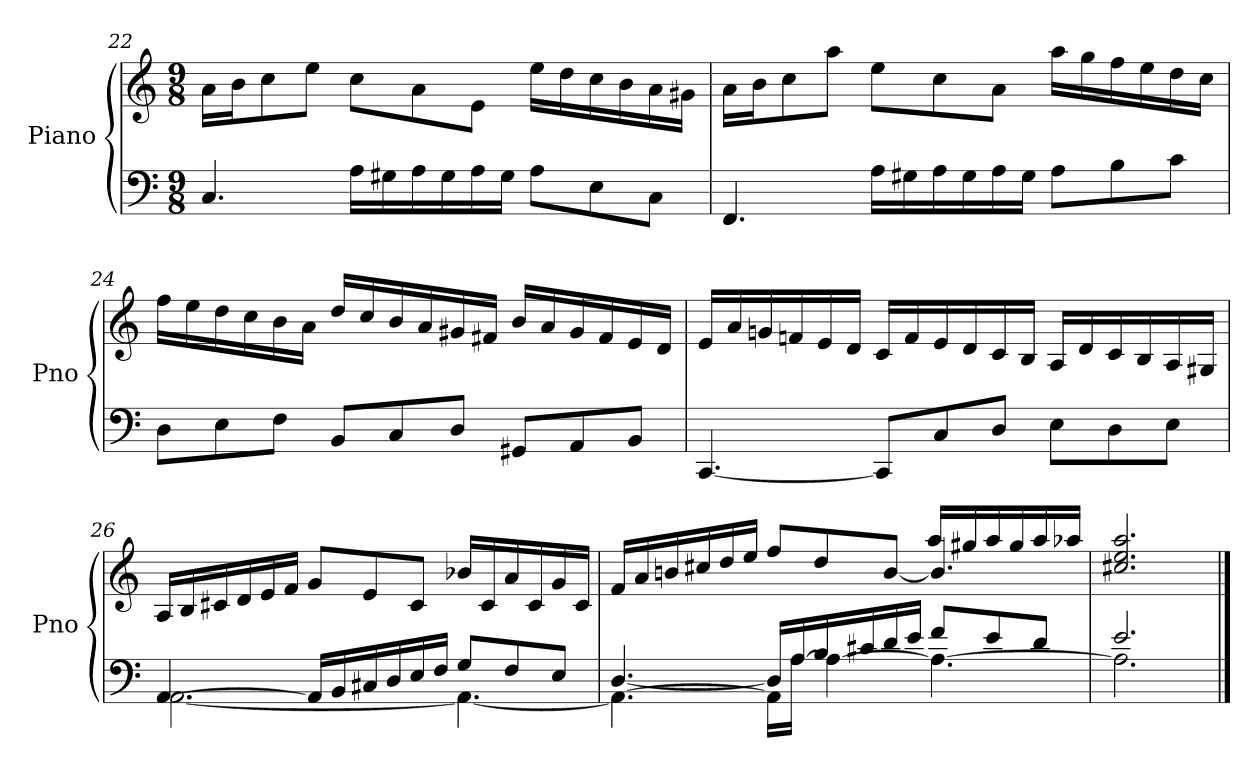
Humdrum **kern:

**kern	**kern
*part1	*part1
*staff2	*staff1
*I"Piano	*
*I'Pno	*
*clefF4	*clefG2
*k[]	*k[]
*M9/8	*M9/8
=22	=22
4.C/	16a\LL
.	16b\J
.	8cc\
.	8ee\J
16A\LL	8cc\L
16G#Xi\	.
16A\	8a\
16G#i\	.
16A\	8e\J
16G#i\JJ	.
8A\L	16ee\LL
.	16dd\
8E\	16cc\
.	16b\
8C\J	16a\
.	16g#X\JJ
!!LO:LB:g=z
=23	=23
4.FF/	16a\LL
.	16b\J
.	8cc\
.	8aa\J
16A\LL	8ee\L
16G#X\	.
16A\	8cc\
16G#\	.
16A\	8a\J
16G#\JJ	.
8A\L	16aa\LL
.	16gg\
8B\	16ff\
.	16ee\
8c\J	16dd\
.	16cc\JJ
=24	=24
8D\L	16ff\LL
.	16ee\
8E\	16dd\
.	16cc\
8F\J	16b\
.	16a\JJ
8BB/L	16dd/LL
.	16cc/
8C/	16b/
.	16a/
8D/J	16g#X/
.	16f#X/JJ
8GG#X/L	16b/LL
.	16a/
8AA/	16g#/
.	16f#/
8BB/J	16e/
.	16d/JJ
!!LO:LB:g=z
=25	=25
[4.CC/	16e/LL
.	16a/
.	16gn/
.	16fn/
.	16e/
.	16d/JJ
8CC/L]	16c/LL
.	16f/
8C/	16e/
.	16d/
8D/J	16c/
.	16B/JJ
8E\L	16A/LL
.	16d/
8D\	16c/
.	16B/
8E\J	16A/
.	16G#X/JJ
!!LO:LB:g=z
=26	=26
*^	*
[4.AA/	[2.AA\	16A/LL
.	.	16B/
.	.	16c#X/
.	.	16d/
.	.	16e/
.	.	16f/JJ
16AA/LL]	.	8g/L
16BB/	.	.
16C#X/	.	8e/
16D/	.	.
16E/	.	8c#/J
16F/JJ	.	.
8G/L	4.AA\_	16b-X/LL
.	.	16c#/
8F/	.	16a/
.	.	16c#/
8E/J	.	16g/
.	.	16c#/JJ
=27	=27	=27
*	*^	*^
2.ryy	[4.D/	4.AA\_	16f/LL	2.ryy
.	.	.	16a/	.
.	.	.	16bn/	.
.	.	.	16cc#X/	.
.	.	.	16dd/	.
.	.	.	16ee/JJ	.
.	16D/LL]	16AA\LL]	8ff/L	.
.	16A/	[16A\JJ	.	.
.	16B/	4A\_	8dd/	.
.	16c#X/	.	.	.
.	16d/	.	[8b/J	.
.	16e/JJ	.	.	.
4.ryy	8f/L	4.A\_	4.b/]	16aa/LL
.	.	.	.	16gg#Xi/
.	8e/	.	.	16aa/
.	.	.	.	16gg#i/
.	8d/J	.	.	16aa/
.	.	.	.	16aa-Xj/JJ
*	*v	*v	*	*
*	*	*v	*v
=28	=28	=28
2.e/	2.A\]	2.cc#X/ 2.ee/ 2.aa/
*v	*v	*
==	==
*-	*-
